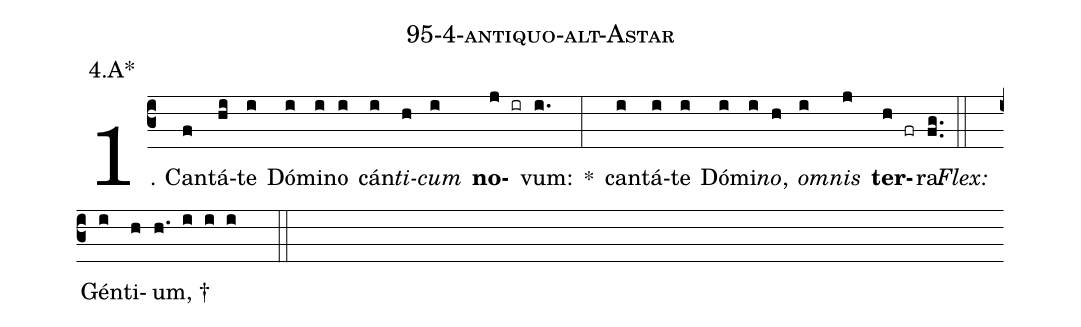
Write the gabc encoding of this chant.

name: 95-4-antiquo-alt-Astar;
annotation: 4.A*;
%%
(c3)1. Can(f)tá(hi)te(i) Dó(i)mi(i)no(i) cán(i)<i>ti</i>(h)<i>cum</i>(i) <b>no</b>(j ir)vum:(i.) *(:) can(i)tá(i)te(i) Dó(i)mi(i)<i>no</i>,(h) <i>om</i>(i)<i>nis</i>(j) <b>ter</b>(h fr)ra.(fg..) (::)
<i>Flex:</i>()  Gén(i)ti(h)um, †(h. i i i  ::)
